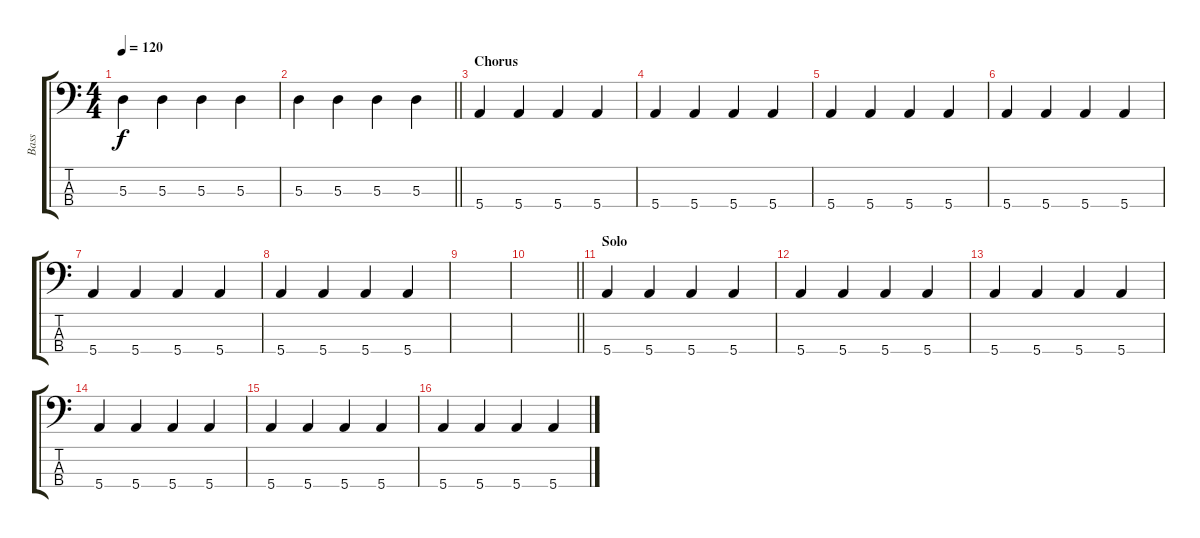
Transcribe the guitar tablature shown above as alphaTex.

\track ("Bass" "Bass") {instrument electricbassfinger}
\staff {score tabs}
\tuning (G2 D2 A1 E1) {hide}
\ts (4 4)
\tempo 120
\clef f4
\ks c
5.3.4{dy f} 5.3.4 5.3.4 5.3.4 |
\barLineRight lightlight
5.3.4 5.3.4 5.3.4 5.3.4 |
\section ("" "Chorus")
5.4.4 5.4.4 5.4.4 5.4.4 |
5.4.4 5.4.4 5.4.4 5.4.4 |
5.4.4 5.4.4 5.4.4 5.4.4 |
5.4.4 5.4.4 5.4.4 5.4.4 |
5.4.4 5.4.4 5.4.4 5.4.4 |
5.4.4 5.4.4 5.4.4 5.4.4 |
|
\barLineRight lightlight
|
\section ("" "Solo")
5.4.4 5.4.4 5.4.4 5.4.4 |
5.4.4 5.4.4 5.4.4 5.4.4 |
5.4.4 5.4.4 5.4.4 5.4.4 |
5.4.4 5.4.4 5.4.4 5.4.4 |
5.4.4 5.4.4 5.4.4 5.4.4 |
5.4.4 5.4.4 5.4.4 5.4.4
